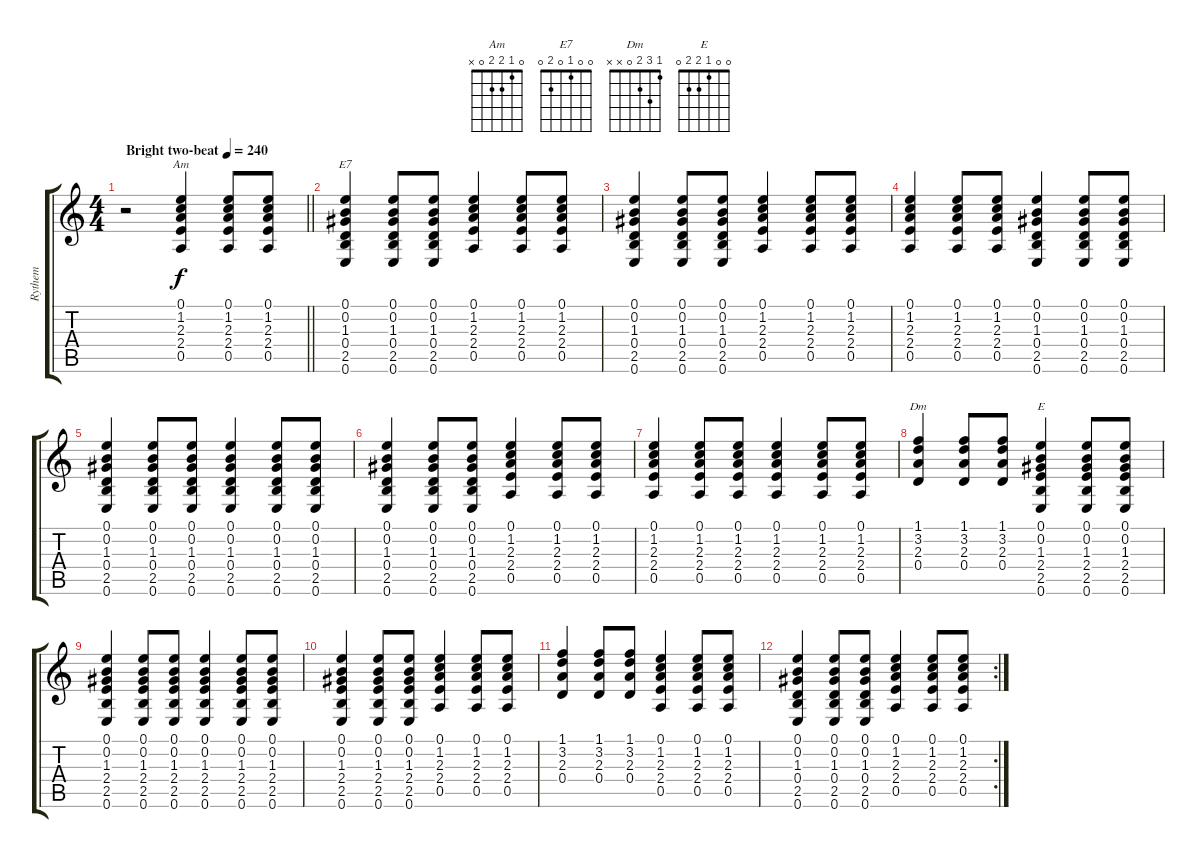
\track ("Rythem" "Rythem") {instrument electricguitarjazz}
\staff {score tabs}
\tuning (E4 B3 G3 D3 A2 E2) {hide}
\chord ("Am" 0 1 2 2 0 x)
\chord ("E7" 0 0 1 0 2 0)
\chord ("Dm" 1 3 2 0 x x)
\chord ("E" 0 0 1 2 2 0)
\ts (4 4)
\tempo (240 "Bright two-beat")
\clef g2
\barLineRight lightlight
\ks c
r.2{dy f instrument electricguitarjazz} (0.1 1.2 2.3 2.4 0.5).4{ch "Am"} (0.1 1.2 2.3 2.4 0.5).8 (0.1 1.2 2.3 2.4 0.5).8 |
(0.1 0.2 1.3 0.4 2.5 0.6).4{ch "E7"} (0.1 0.2 1.3 0.4 2.5 0.6).8 (0.1 0.2 1.3 0.4 2.5 0.6).8 (0.1 1.2 2.3 2.4 0.5).4 (0.1 1.2 2.3 2.4 0.5).8 (0.1 1.2 2.3 2.4 0.5).8 |
(0.1 0.2 1.3 0.4 2.5 0.6).4 (0.1 0.2 1.3 0.4 2.5 0.6).8 (0.1 0.2 1.3 0.4 2.5 0.6).8 (0.1 1.2 2.3 2.4 0.5).4 (0.1 1.2 2.3 2.4 0.5).8 (0.1 1.2 2.3 2.4 0.5).8 |
(0.1 1.2 2.3 2.4 0.5).4 (0.1 1.2 2.3 2.4 0.5).8 (0.1 1.2 2.3 2.4 0.5).8 (0.1 0.2 1.3 0.4 2.5 0.6).4 (0.1 0.2 1.3 0.4 2.5 0.6).8 (0.1 0.2 1.3 0.4 2.5 0.6).8 |
(0.1 0.2 1.3 0.4 2.5 0.6).4 (0.1 0.2 1.3 0.4 2.5 0.6).8 (0.1 0.2 1.3 0.4 2.5 0.6).8 (0.1 0.2 1.3 0.4 2.5 0.6).4 (0.1 0.2 1.3 0.4 2.5 0.6).8 (0.1 0.2 1.3 0.4 2.5 0.6).8 |
(0.1 0.2 1.3 0.4 2.5 0.6).4 (0.1 0.2 1.3 0.4 2.5 0.6).8 (0.1 0.2 1.3 0.4 2.5 0.6).8 (0.1 1.2 2.3 2.4 0.5).4 (0.1 1.2 2.3 2.4 0.5).8 (0.1 1.2 2.3 2.4 0.5).8 |
(0.1 1.2 2.3 2.4 0.5).4 (0.1 1.2 2.3 2.4 0.5).8 (0.1 1.2 2.3 2.4 0.5).8 (0.1 1.2 2.3 2.4 0.5).4 (0.1 1.2 2.3 2.4 0.5).8 (0.1 1.2 2.3 2.4 0.5).8 |
(1.1 3.2 2.3 0.4).4{ch "Dm"} (1.1 3.2 2.3 0.4).8 (1.1 3.2 2.3 0.4).8 (0.1 0.2 1.3 2.4 2.5 0.6).4{ch "E"} (0.1 0.2 1.3 2.4 2.5 0.6).8 (0.1 0.2 1.3 2.4 2.5 0.6).8 |
(0.1 0.2 1.3 2.4 2.5 0.6).4 (0.1 0.2 1.3 2.4 2.5 0.6).8 (0.1 0.2 1.3 2.4 2.5 0.6).8 (0.1 0.2 1.3 2.4 2.5 0.6).4 (0.1 0.2 1.3 2.4 2.5 0.6).8 (0.1 0.2 1.3 2.4 2.5 0.6).8 |
(0.1 0.2 1.3 2.4 2.5 0.6).4 (0.1 0.2 1.3 2.4 2.5 0.6).8 (0.1 0.2 1.3 2.4 2.5 0.6).8 (0.1 1.2 2.3 2.4 0.5).4 (0.1 1.2 2.3 2.4 0.5).8 (0.1 1.2 2.3 2.4 0.5).8 |
(1.1 3.2 2.3 0.4).4 (1.1 3.2 2.3 0.4).8 (1.1 3.2 2.3 0.4).8 (0.1 1.2 2.3 2.4 0.5).4 (0.1 1.2 2.3 2.4 0.5).8 (0.1 1.2 2.3 2.4 0.5).8 |
\rc 2
(0.1 0.2 1.3 0.4 2.5 0.6).4 (0.1 0.2 1.3 0.4 2.5 0.6).8 (0.1 0.2 1.3 0.4 2.5 0.6).8 (0.1 1.2 2.3 2.4 0.5).4 (0.1 1.2 2.3 2.4 0.5).8 (0.1 1.2 2.3 2.4 0.5).8
